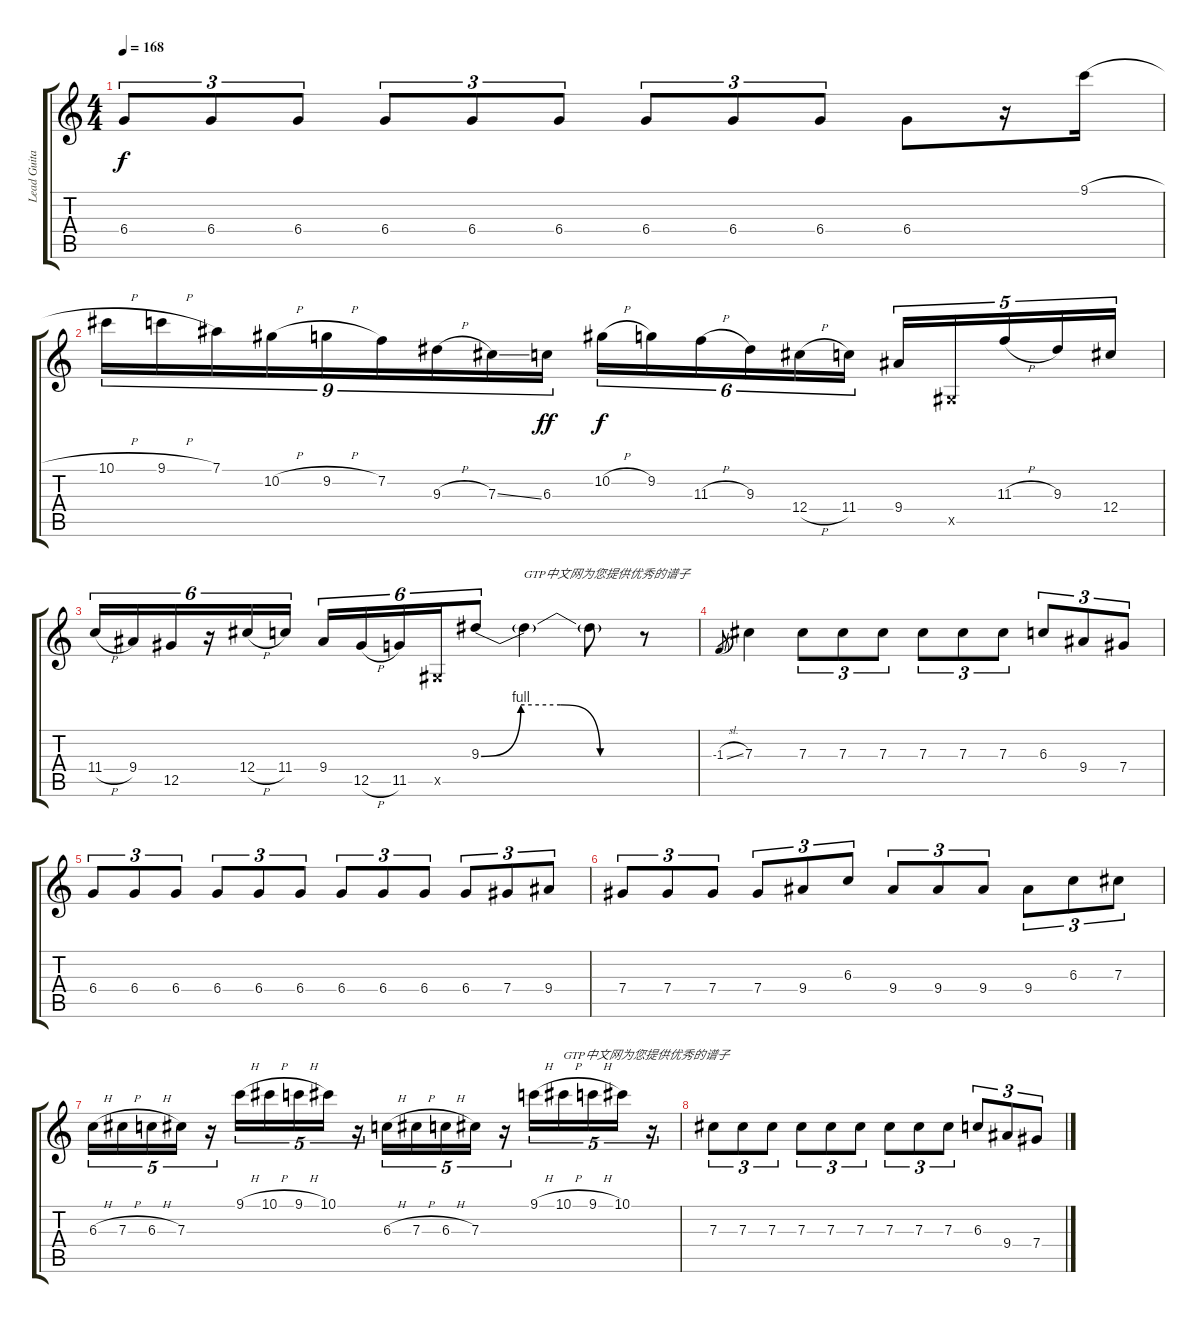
\track ("Lead Guitar" "Lead Guita") {instrument distortionguitar}
\staff {score tabs}
\tuning (Eb4 Bb3 Gb3 Db3 Ab2 Eb2) {hide}
\ts (4 4)
\tempo 168
\clef g2
\ks c
6.4.8{tu (3 2) dy f} 6.4.8{tu (3 2)} 6.4.8{tu (3 2)} 6.4.8{tu (3 2)} 6.4.8{tu (3 2)} 6.4.8{tu (3 2)} 6.4.8{tu (3 2)} 6.4.8{tu (3 2)} 6.4.8{tu (3 2)} 6.4.8 r.16 9.1{h}.16 |
10.1{h}.16{tu (9 8)} 9.1{h}.16{tu (9 8)} 7.1.16{tu (9 8)} 10.2{h}.16{tu (9 8)} 9.2{h}.16{tu (9 8)} 7.2.16{tu (9 8)} 9.3{h}.16{tu (9 8)} 7.3{ss}.16{tu (9 8)} 6.3.16{tu (9 8) dy ff} 10.2{h}.16{tu (6 4) dy f} 9.2.16{tu (6 4)} 11.3{h}.16{tu (6 4)} 9.3.16{tu (6 4)} 12.4{h}.16{tu (6 4)} 11.4.16{tu (6 4)} 9.4.16{tu (5 4)} 0.5{x}.16{tu (5 4)} 11.3{h}.16{tu (5 4)} 9.3.16{tu (5 4)} 12.4.16{tu (5 4)} |
11.4{h}.16{tu (6 4)} 9.4.16{tu (6 4)} 12.5.16{tu (6 4)} r.16{tu (6 4)} 12.4{h}.16{tu (6 4)} 11.4.16{tu (6 4)} 9.4.16{tu (6 4)} 12.5{h}.16{tu (6 4)} 11.5.16{tu (6 4)} 0.5{x}.16{tu (6 4)} 9.3{be (custom 0 0 15 4 30 4 45 0 60 0)}.8{tu (6 4)} 9.3{t}.4{txt "GTP中文网为您提供优秀的谱子"} 9.3{t}.8 r.8 |
-1.3{sl}.8{gr} 7.3.4 7.3.8{tu (3 2)} 7.3.8{tu (3 2)} 7.3.8{tu (3 2)} 7.3.8{tu (3 2)} 7.3.8{tu (3 2)} 7.3.8{tu (3 2)} 6.3.8{tu (3 2)} 9.4.8{tu (3 2)} 7.4.8{tu (3 2)} |
6.4.8{tu (3 2)} 6.4.8{tu (3 2)} 6.4.8{tu (3 2)} 6.4.8{tu (3 2)} 6.4.8{tu (3 2)} 6.4.8{tu (3 2)} 6.4.8{tu (3 2)} 6.4.8{tu (3 2)} 6.4.8{tu (3 2)} 6.4.8{tu (3 2)} 7.4.8{tu (3 2)} 9.4.8{tu (3 2)} |
7.4.8{tu (3 2)} 7.4.8{tu (3 2)} 7.4.8{tu (3 2)} 7.4.8{tu (3 2)} 9.4.8{tu (3 2)} 6.3.8{tu (3 2)} 9.4.8{tu (3 2)} 9.4.8{tu (3 2)} 9.4.8{tu (3 2)} 9.4.8{tu (3 2)} 6.3.8{tu (3 2)} 7.3.8{tu (3 2)} |
6.3{h}.16{tu (5 4)} 7.3{h}.16{tu (5 4)} 6.3{h}.16{tu (5 4)} 7.3.16{tu (5 4)} r.16{tu (5 4)} 9.1{h}.16{tu (5 4)} 10.1{h}.16{tu (5 4)} 9.1{h}.16{tu (5 4)} 10.1.16{tu (5 4)} r.16{tu (5 4)} 6.3{h}.16{tu (5 4)} 7.3{h}.16{tu (5 4)} 6.3{h}.16{tu (5 4)} 7.3.16{tu (5 4)} r.16{tu (5 4)} 9.1{h}.16{tu (5 4)} 10.1{h}.16{tu (5 4) txt "GTP中文网为您提供优秀的谱子"} 9.1{h}.16{tu (5 4)} 10.1.16{tu (5 4)} r.16{tu (5 4)} |
7.3.8{tu (3 2)} 7.3.8{tu (3 2)} 7.3.8{tu (3 2)} 7.3.8{tu (3 2)} 7.3.8{tu (3 2)} 7.3.8{tu (3 2)} 7.3.8{tu (3 2)} 7.3.8{tu (3 2)} 7.3.8{tu (3 2)} 6.3.8{tu (3 2)} 9.4.8{tu (3 2)} 7.4.8{tu (3 2)}
